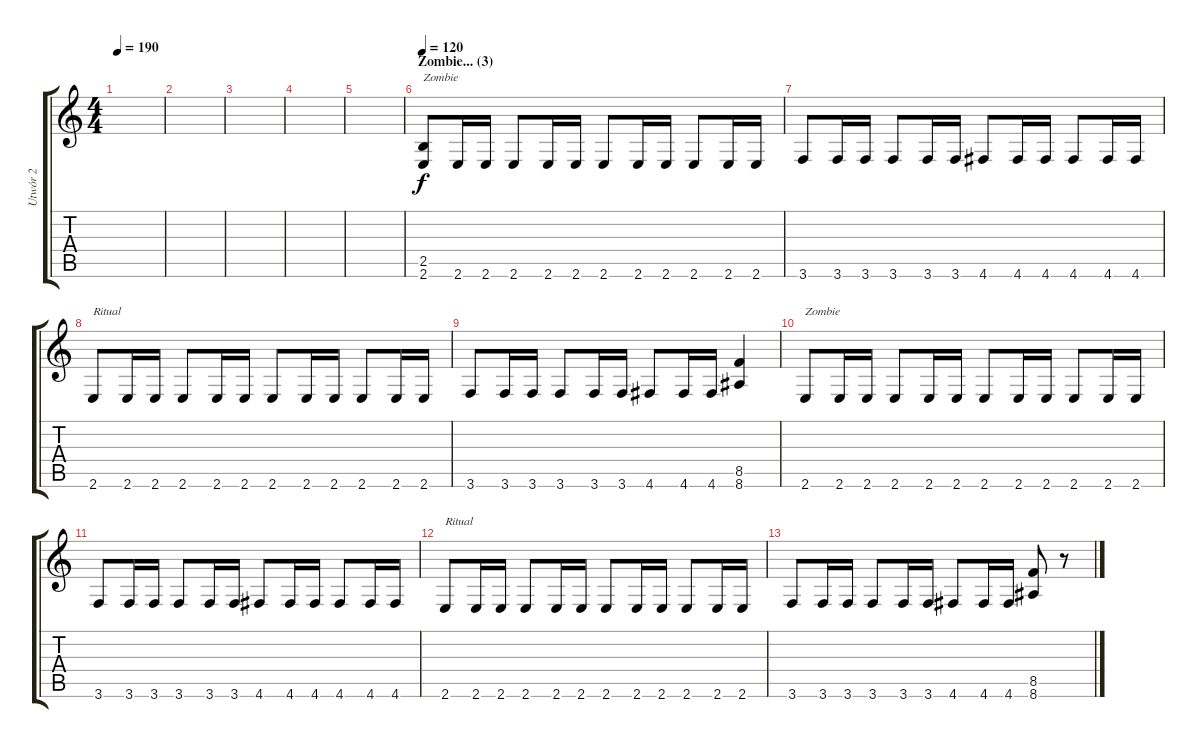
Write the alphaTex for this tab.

\track ("Utwór 2" "Utwór 2") {instrument overdrivenguitar}
\staff {score tabs}
\tuning (E4 B3 G3 D3 A2 D2) {hide}
\ts (4 4)
\tempo 190
\clef g2
\ks c
|
|
|
|
|
\section ("" "Zombie... (3)")
\tempo 120
(2.5 2.6).8{txt "Zombie"} 2.6.16 2.6.16 2.6.8 2.6.16 2.6.16 2.6.8 2.6.16 2.6.16 2.6.8 2.6.16 2.6.16 |
3.6.8 3.6.16 3.6.16 3.6.8 3.6.16 3.6.16 4.6.8 4.6.16 4.6.16 4.6.8 4.6.16 4.6.16 |
2.6.8{txt "Ritual"} 2.6.16 2.6.16 2.6.8 2.6.16 2.6.16 2.6.8 2.6.16 2.6.16 2.6.8 2.6.16 2.6.16 |
3.6.8 3.6.16 3.6.16 3.6.8 3.6.16 3.6.16 4.6.8 4.6.16 4.6.16 (8.5 8.6).4 |
2.6.8{txt "Zombie"} 2.6.16 2.6.16 2.6.8 2.6.16 2.6.16 2.6.8 2.6.16 2.6.16 2.6.8 2.6.16 2.6.16 |
3.6.8 3.6.16 3.6.16 3.6.8 3.6.16 3.6.16 4.6.8 4.6.16 4.6.16 4.6.8 4.6.16 4.6.16 |
2.6.8{txt "Ritual"} 2.6.16 2.6.16 2.6.8 2.6.16 2.6.16 2.6.8 2.6.16 2.6.16 2.6.8 2.6.16 2.6.16 |
3.6.8 3.6.16 3.6.16 3.6.8 3.6.16 3.6.16 4.6.8 4.6.16 4.6.16 (8.5 8.6).8 r.8
